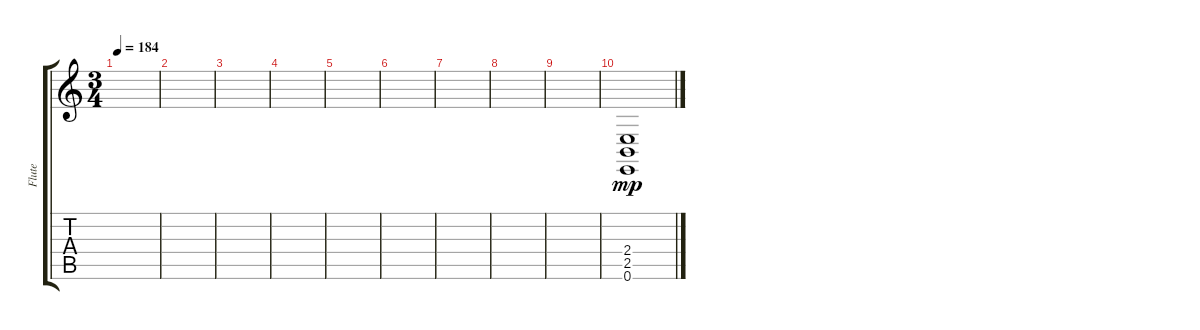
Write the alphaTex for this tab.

\track ("Flute" "Flute") {instrument flute}
\staff {score tabs}
\tuning (E4 B3 G3 D3 A2 E2) {hide}
\ts (3 4)
\tempo 184
\clef g2
\ks c
|
|
|
|
|
|
|
|
|
(2.4 2.5 0.6).1{dy mp}
